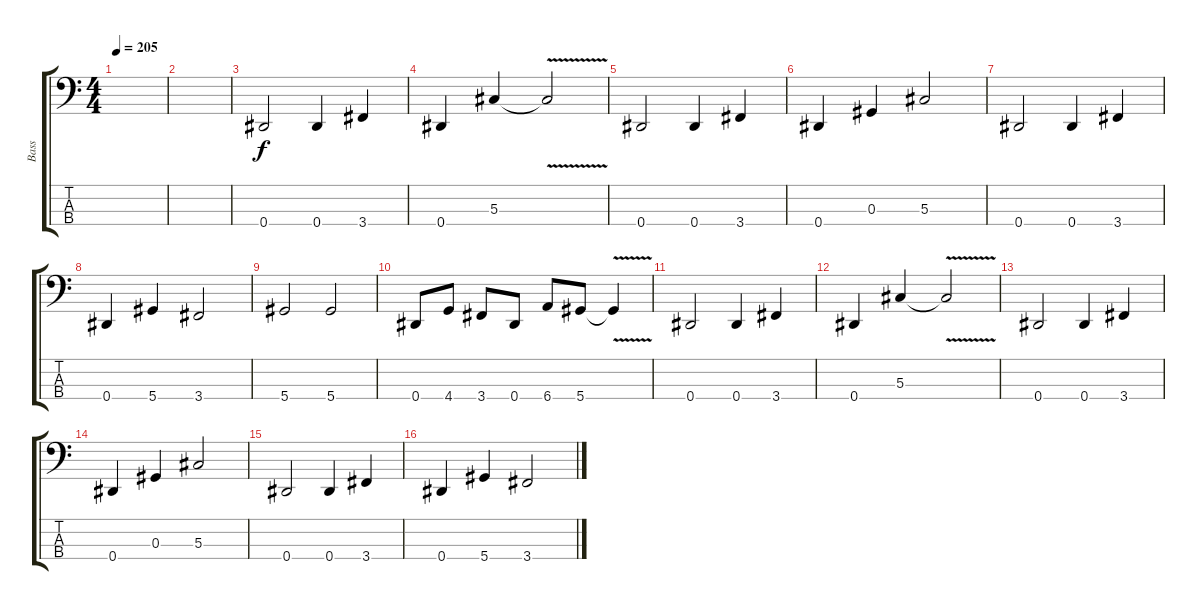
\track ("Bass" "Bass") {instrument electricbassfinger}
\staff {score tabs}
\tuning (Gb2 Db2 Ab1 Eb1) {hide}
\ts (4 4)
\tempo 205
\clef f4
\ks c
|
|
0.4.2 0.4.4 3.4.4 |
0.4.4 5.3.4 5.3{v t}.2 |
0.4.2 0.4.4 3.4.4 |
0.4.4 0.3.4 5.3.2 |
0.4.2 0.4.4 3.4.4 |
0.4.4 5.4.4 3.4.2 |
5.4.2 5.4.2 |
0.4.8 4.4.8 3.4.8 0.4.8 6.4.8 5.4.8 5.4{v t}.4 |
0.4.2 0.4.4 3.4.4 |
0.4.4 5.3.4 5.3{v t}.2 |
0.4.2 0.4.4 3.4.4 |
0.4.4 0.3.4 5.3.2 |
0.4.2 0.4.4 3.4.4 |
0.4.4 5.4.4 3.4.2
